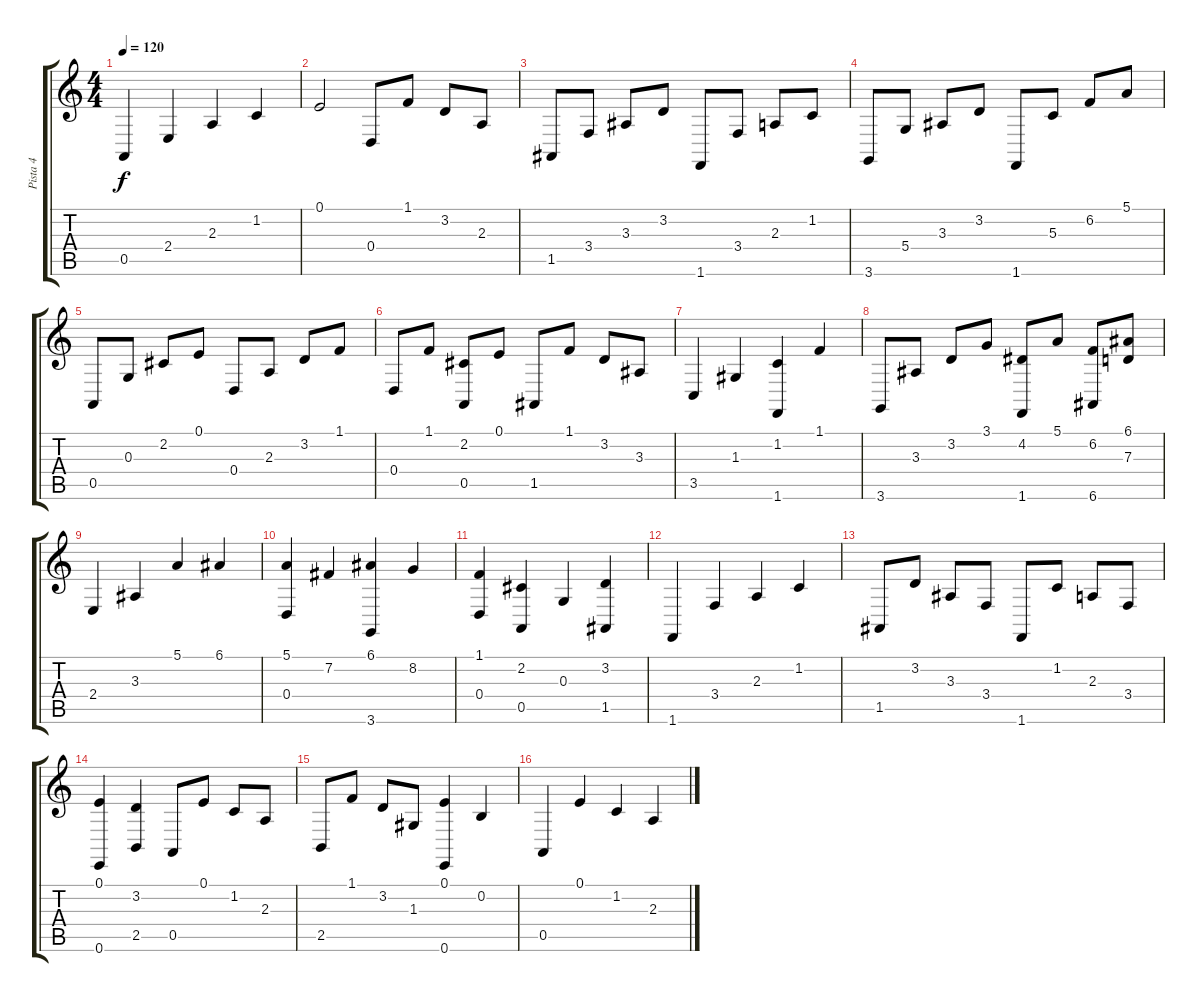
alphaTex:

\track ("Pista 4" "Pista 4") {instrument orchestralharp}
\staff {score tabs}
\tuning (E4 B3 G3 D3 A2 E2) {hide}
\ts (4 4)
\tempo 120
\clef g2
\ks c
0.5.4{dy f} 2.4.4 2.3.4 1.2.4 |
0.1.2 0.4.8 1.1.8 3.2.8 2.3.8 |
1.5.8 3.4.8 3.3.8 3.2.8 1.6.8 3.4.8 2.3.8 1.2.8 |
3.6.8 5.4.8 3.3.8 3.2.8 1.6.8 5.3.8 6.2.8 5.1.8 |
0.5.8 0.3.8 2.2.8 0.1.8 0.4.8 2.3.8 3.2.8 1.1.8 |
0.4.8 1.1.8 (2.2 0.5).8 0.1.8 1.5.8 1.1.8 3.2.8 3.3.8 |
3.5.4 1.3.4 (1.2 1.6).4 1.1.4 |
3.6.8 3.3.8 3.2.8 3.1.8 (4.2 1.6).8 5.1.8 (6.2 6.6).8 (6.1 7.3).8 |
2.4.4 3.3.4 5.1.4 6.1.4 |
(5.1 0.4).4 7.2.4 (6.1 3.6).4 8.2.4 |
(1.1 0.4).4 (2.2 0.5).4 0.3.4 (3.2 1.5).4 |
1.6.4 3.4.4 2.3.4 1.2.4 |
1.5.8 3.2.8 3.3.8 3.4.8 1.6.8 1.2.8 2.3.8 3.4.8 |
(0.1 0.6).4 (3.2 2.5).4 0.5.8 0.1.8 1.2.8 2.3.8 |
2.5.8 1.1.8 3.2.8 1.3.8 (0.1 0.6).4 0.2.4 |
0.5.4 0.1.4 1.2.4 2.3.4
